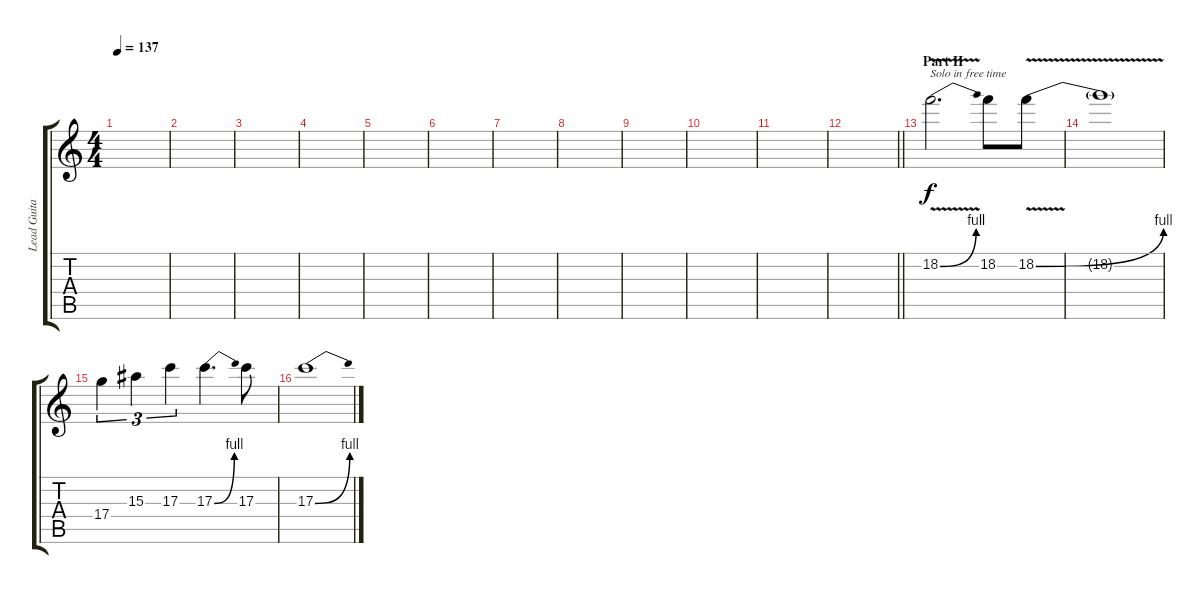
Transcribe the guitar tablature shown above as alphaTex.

\track ("Lead Guitar" "Lead Guita") {instrument electricguitarjazz}
\staff {score tabs}
\tuning (E4 B3 G3 D3 A2 E2) {hide}
\ts (4 4)
\tempo 137
\clef g2
\ks c
|
|
|
|
|
|
|
|
|
|
|
\barLineRight lightlight
|
\section ("" "Part II")
18.2{be (bend 0 0 60 4) v}.2{d txt "Solo in free time" instrument electricguitarjazz} 18.2.8 18.2{be (bend 0 0 60 4) v}.8 |
18.2{t}.1 |
17.4.4{tu (3 2)} 15.3.4{tu (3 2)} 17.3.4{tu (3 2)} 17.3{be (bend 0 0 60 4)}.4{d} 17.3.8 |
17.3{be (bend 0 0 60 4)}.1
